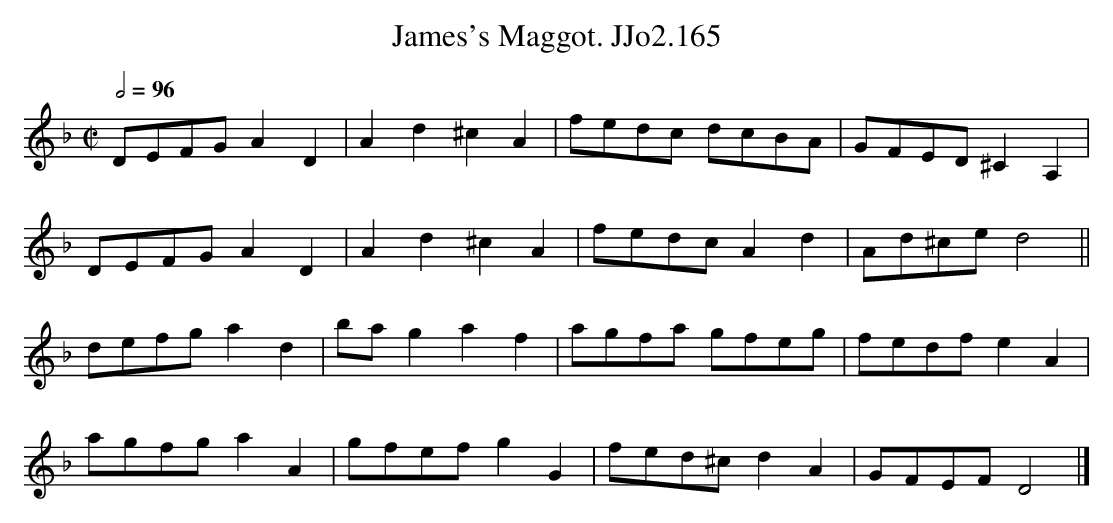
X:1
T:James's Maggot. JJo2.165
M:C|
L:1/8
Q:1/2=96
K:Dm
DEFGA2D2|A2d2^c2A2|fedc dcBA|GFED^C2A,2|
DEFGA2D2|A2d2^c2A2|fedcA2d2|Ad^ced4||
defga2d2|bag2a2f2|agfa gfeg|fedfe2A2|
agfga2A2|gfefg2G2|fed^cd2A2|GFEFD4|]
